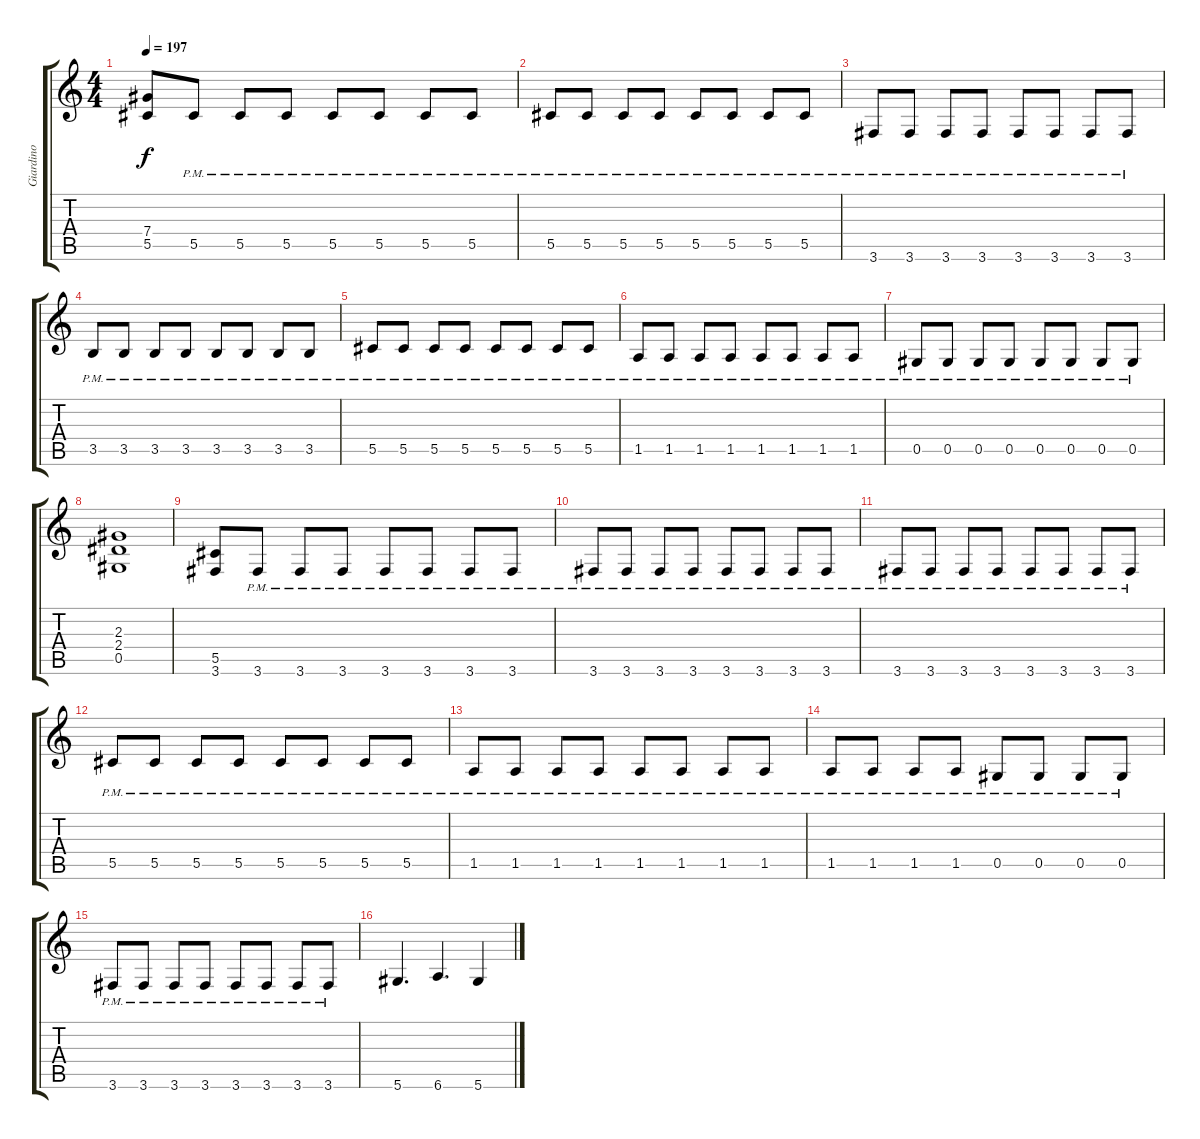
\track ("Giardino" "Giardino") {instrument overdrivenguitar}
\staff {score tabs}
\tuning (Eb4 Bb3 Gb3 Db3 Ab2 Eb2) {hide}
\ts (4 4)
\tempo 197
\clef g2
\ks c
(7.4 5.5).8{dy f} 5.5{pm}.8 5.5{pm}.8 5.5{pm}.8 5.5{pm}.8 5.5{pm}.8 5.5{pm}.8 5.5{pm}.8 |
5.5{pm}.8 5.5{pm}.8 5.5{pm}.8 5.5{pm}.8 5.5{pm}.8 5.5{pm}.8 5.5{pm}.8 5.5{pm}.8 |
3.6{pm}.8 3.6{pm}.8 3.6{pm}.8 3.6{pm}.8 3.6{pm}.8 3.6{pm}.8 3.6{pm}.8 3.6{pm}.8 |
3.5{pm}.8 3.5{pm}.8 3.5{pm}.8 3.5{pm}.8 3.5{pm}.8 3.5{pm}.8 3.5{pm}.8 3.5{pm}.8 |
5.5{pm}.8 5.5{pm}.8 5.5{pm}.8 5.5{pm}.8 5.5{pm}.8 5.5{pm}.8 5.5{pm}.8 5.5{pm}.8 |
1.5{pm}.8 1.5{pm}.8 1.5{pm}.8 1.5{pm}.8 1.5{pm}.8 1.5{pm}.8 1.5{pm}.8 1.5{pm}.8 |
0.5{pm}.8 0.5{pm}.8 0.5{pm}.8 0.5{pm}.8 0.5{pm}.8 0.5{pm}.8 0.5{pm}.8 0.5{pm}.8 |
(2.3 2.4 0.5).1 |
(5.5 3.6).8 3.6{pm}.8 3.6{pm}.8 3.6{pm}.8 3.6{pm}.8 3.6{pm}.8 3.6{pm}.8 3.6{pm}.8 |
3.6{pm}.8 3.6{pm}.8 3.6{pm}.8 3.6{pm}.8 3.6{pm}.8 3.6{pm}.8 3.6{pm}.8 3.6{pm}.8 |
3.6{pm}.8 3.6{pm}.8 3.6{pm}.8 3.6{pm}.8 3.6{pm}.8 3.6{pm}.8 3.6{pm}.8 3.6{pm}.8 |
5.5{pm}.8 5.5{pm}.8 5.5{pm}.8 5.5{pm}.8 5.5{pm}.8 5.5{pm}.8 5.5{pm}.8 5.5{pm}.8 |
1.5{pm}.8 1.5{pm}.8 1.5{pm}.8 1.5{pm}.8 1.5{pm}.8 1.5{pm}.8 1.5{pm}.8 1.5{pm}.8 |
1.5{pm}.8 1.5{pm}.8 1.5{pm}.8 1.5{pm}.8 0.5{pm}.8 0.5{pm}.8 0.5{pm}.8 0.5{pm}.8 |
3.6{pm}.8 3.6{pm}.8 3.6{pm}.8 3.6{pm}.8 3.6{pm}.8 3.6{pm}.8 3.6{pm}.8 3.6{pm}.8 |
5.6.4{d} 6.6.4{d} 5.6.4
